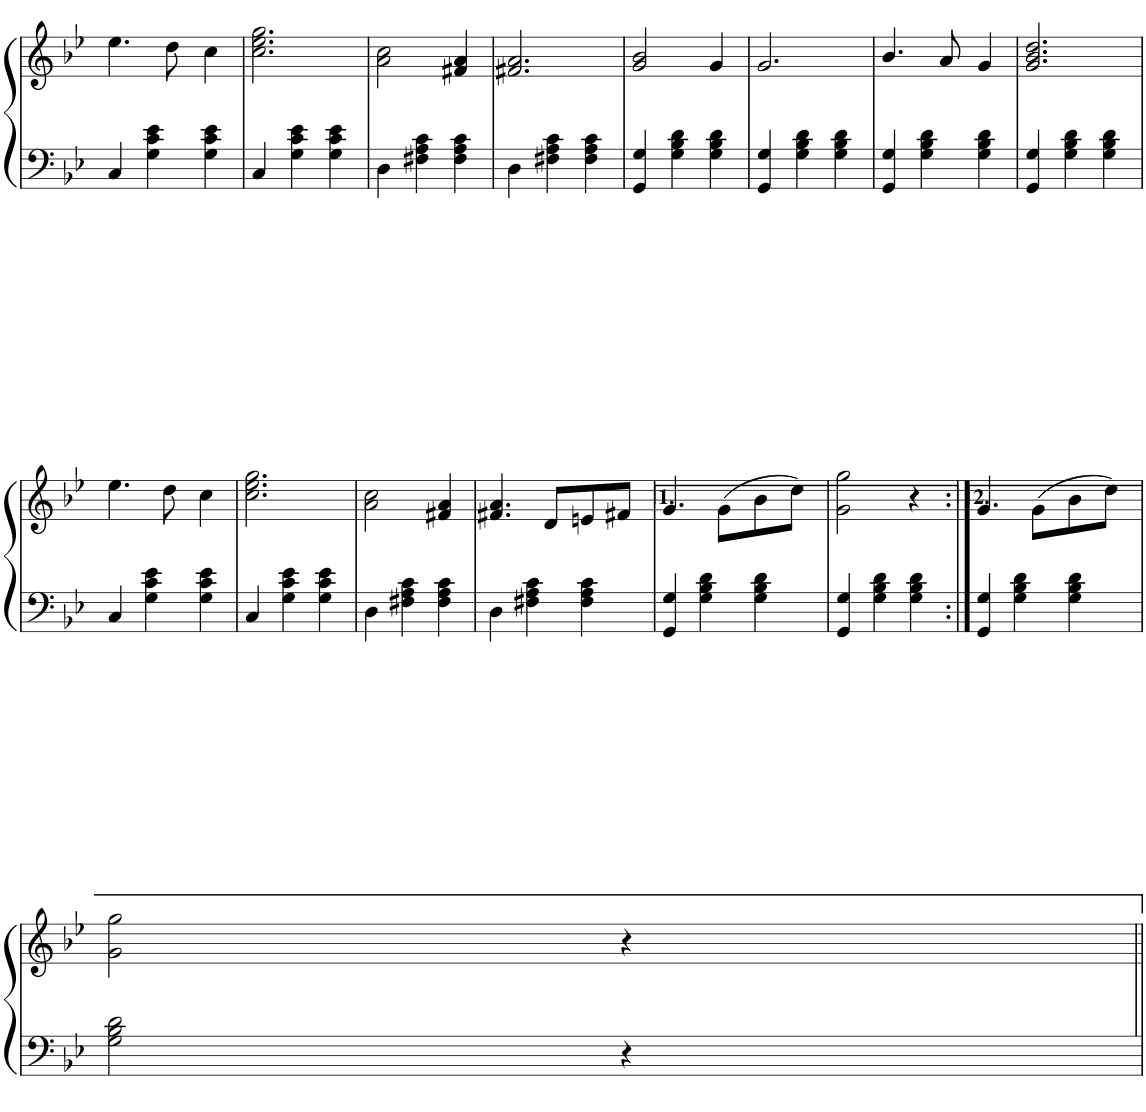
**kern	**kern
*part1	*part1
*staff2	*staff1
*I"Piano	*
*I'Pno.	*
!!LO:PB:g=z
*clefF4	*clefG2
*k[b-e-]	*k[b-e-]
*B-:	*B-:
*M3/4	*M3/4
=60	=60
4C/	4.ee-\
4G\ 4c\ 4e-\	.
.	8dd\
4G\ 4c\ 4e-\	4cc\
=61	=61
4C/	2.cc\ 2.ee-\ 2.gg\
4G\ 4c\ 4e-\	.
4G\ 4c\ 4e-\	.
=62	=62
4D\	2a\ 2cc\
4F#X\ 4A\ 4c\	.
4F#\ 4A\ 4c\	4f#X/ 4a/
=63	=63
4D\	2.f#X/ 2.a/
4F#X\ 4A\ 4c\	.
4F#\ 4A\ 4c\	.
=64	=64
4GG/ 4G/	2g/ 2b-/
4G\ 4B-\ 4d\	.
4G\ 4B-\ 4d\	4g/
=65	=65
4GG/ 4G/	2.g/
4G\ 4B-\ 4d\	.
4G\ 4B-\ 4d\	.
=66	=66
4GG/ 4G/	4.b-/
4G\ 4B-\ 4d\	.
.	8a/
4G\ 4B-\ 4d\	4g/
=67	=67
4GG/ 4G/	2.g/ 2.b-/ 2.dd/
4G\ 4B-\ 4d\	.
4G\ 4B-\ 4d\	.
!!LO:LB:g=z
=68	=68
4C/	4.ee-\
4G\ 4c\ 4e-\	.
.	8dd\
4G\ 4c\ 4e-\	4cc\
=69	=69
4C/	2.cc\ 2.ee-\ 2.gg\
4G\ 4c\ 4e-\	.
4G\ 4c\ 4e-\	.
=70	=70
4D\	2a\ 2cc\
4F#X\ 4A\ 4c\	.
4F#\ 4A\ 4c\	4f#X/ 4a/
=71	=71
4D\	4.f#X/ 4.a/
4F#X\ 4A\ 4c\	.
.	8d/L
4F#\ 4A\ 4c\	8en/
.	8f#X/J
=72	=72
4GG/ 4G/	4.g/
4G\ 4B-\ 4d\	.
.	(8g\L
4G\ 4B-\ 4d\	8b-\
.	8dd\J)
=73	=73
4GG/ 4G/	2g\ 2gg\
4G\ 4B-\ 4d\	.
4G\ 4B-\ 4d\	4r
=74:|!	=74:|!
4GG/ 4G/	4.g/
4G\ 4B-\ 4d\	.
.	(8g\L
4G\ 4B-\ 4d\	8b-\
.	8dd\J)
!!LO:LB:g=z
=75	=75
2G\ 2B-\ 2d\	2g\ 2gg\
4r	4r
=||	=||
*-	*-
